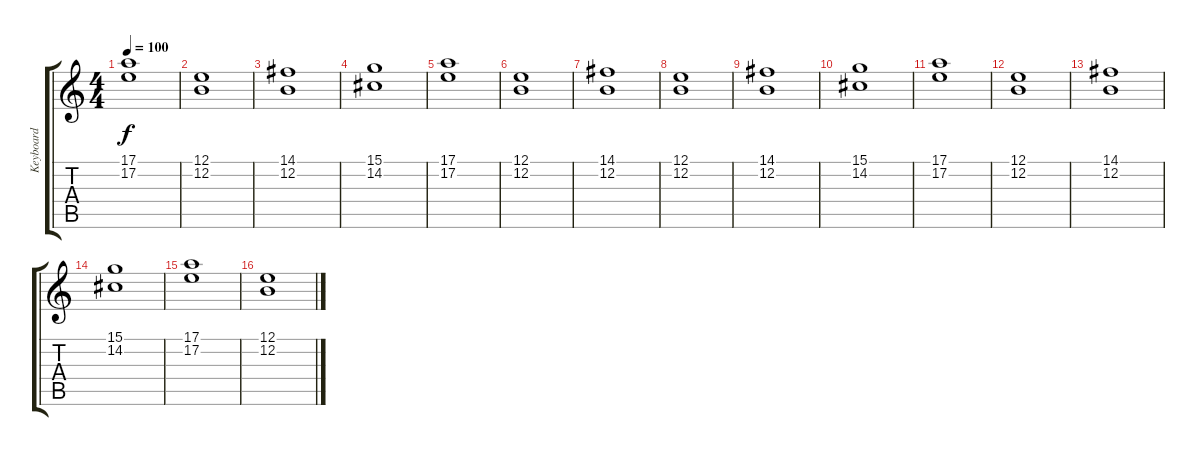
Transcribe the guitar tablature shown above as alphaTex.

\track ("Keyboard" "Keyboard") {instrument pad8sweep}
\staff {score tabs}
\tuning (E4 B3 G3 D3 A2 E2) {hide}
\ts (4 4)
\tempo 100
\clef g2
\ks c
(17.1 17.2).1{dy f} |
(12.1 12.2).1 |
(14.1 12.2).1 |
(15.1 14.2).1 |
(17.1 17.2).1 |
(12.1 12.2).1 |
(14.1 12.2).1 |
(12.1 12.2).1 |
(14.1 12.2).1 |
(15.1 14.2).1 |
(17.1 17.2).1 |
(12.1 12.2).1 |
(14.1 12.2).1 |
(15.1 14.2).1 |
(17.1 17.2).1 |
(12.1 12.2).1
